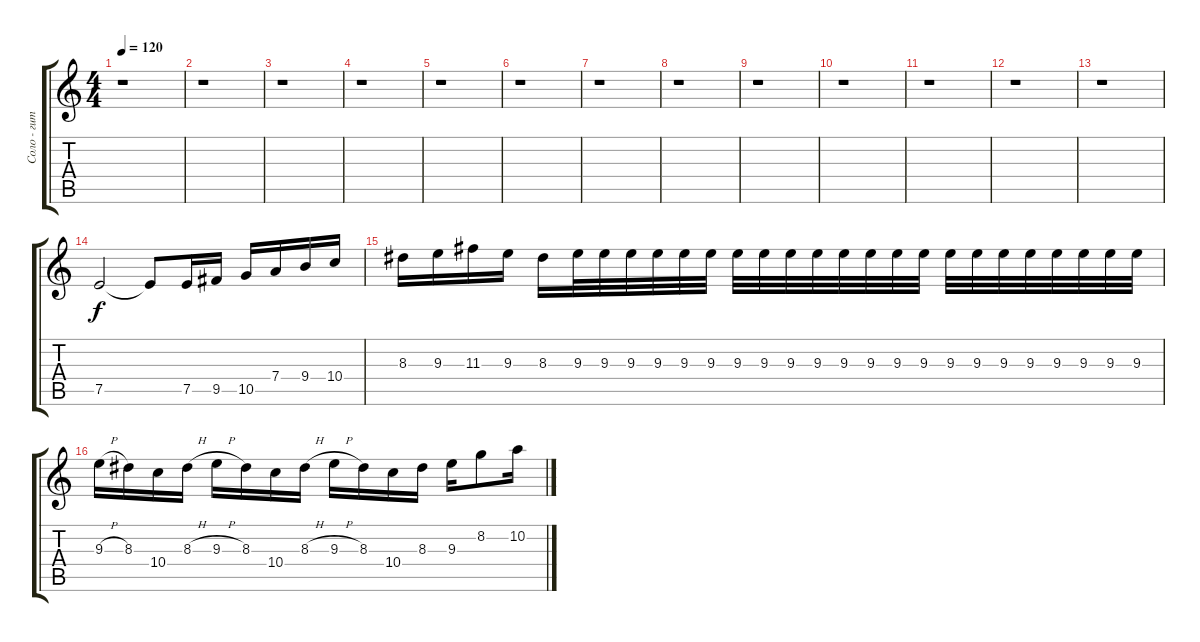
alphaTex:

\track ("Соло - гитара" "Соло - гит") {instrument distortionguitar}
\staff {score tabs}
\tuning (E4 B3 G3 D3 A2 E2) {hide}
\ts (4 4)
\tempo 120
\clef g2
\ks c
r.1{dy f} |
r.1 |
r.1 |
r.1 |
r.1 |
r.1 |
r.1 |
r.1 |
r.1 |
r.1 |
r.1 |
r.1 |
r.1 |
7.5.2 7.5{t}.8 7.5.16 9.5.16 10.5.16 7.4.16 9.4.16 10.4.16 |
8.3.16 9.3.16 11.3.16 9.3.16 8.3.16 9.3.32 9.3.32 9.3.32 9.3.32 9.3.32 9.3.32 9.3.32 9.3.32 9.3.32 9.3.32 9.3.32 9.3.32 9.3.32 9.3.32 9.3.32 9.3.32 9.3.32 9.3.32 9.3.32 9.3.32 9.3.32 9.3.32 |
9.3{h}.16 8.3.16 10.4.16 8.3{h}.16 9.3{h}.16 8.3.16 10.4.16 8.3{h}.16 9.3{h}.16 8.3.16 10.4.16 8.3.16 9.3.16 8.2.8 10.2.16
